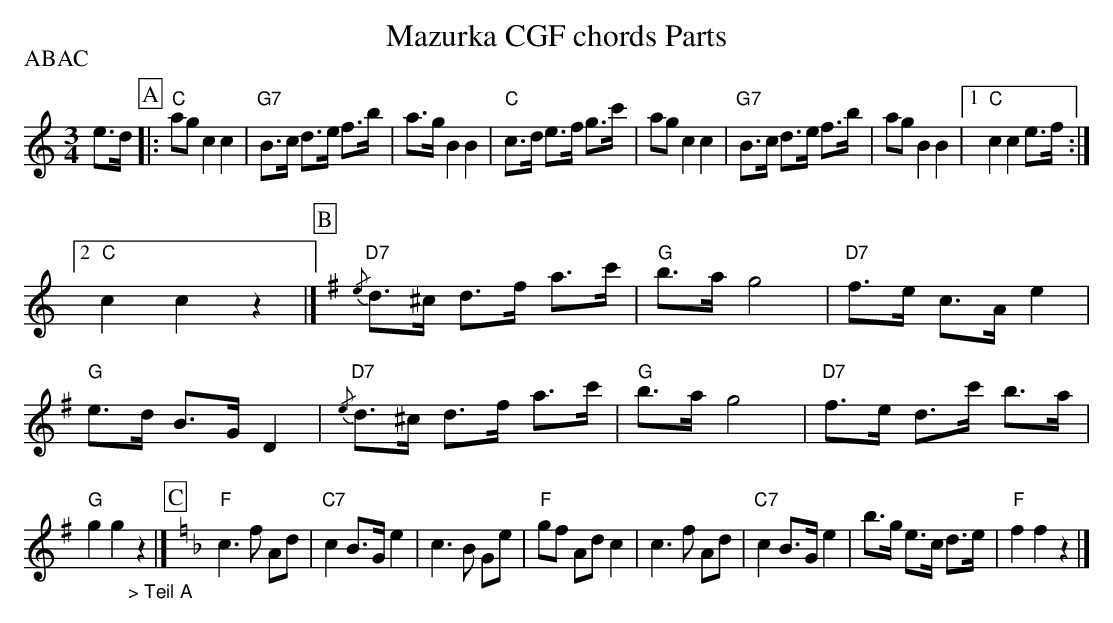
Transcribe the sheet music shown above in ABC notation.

X:1
T: Mazurka CGF chords Parts
P:ABAC
M:3/4
L:1/8
K:C %%MIDI gchordon
e>d [P:A] |: "C"agc2c2 | "G7"B>c d>e f>b | a>g B2B2 | "C"c>d e>f g>c' | agc2c2 | "G7"B>c d>e f>b | agB2B2 |1 "C"c2c2e>f :|2
"C"c2c2z2 |][P:B] [K:G] "D7"{/e}d>^c d>f a>c' | "G"b>ag4 | "D7"f>e c>A e2 | "G"e>d B>G D2 | "D7"{/e}d>^c d>f a>c' | "G"b>ag4 | "D7"f>e d>c' b>a |
"G"g2g2"_> Teil A"z2 |] [P:C] [K:F] "F"c3f Ad | "C7"c2 B>G e2 | c3B Ge | "F"gf Adc2 | c3f Ad | "C7"c2B>G e2 | b>g e>c d>e | "F"f2f2z2 |]
